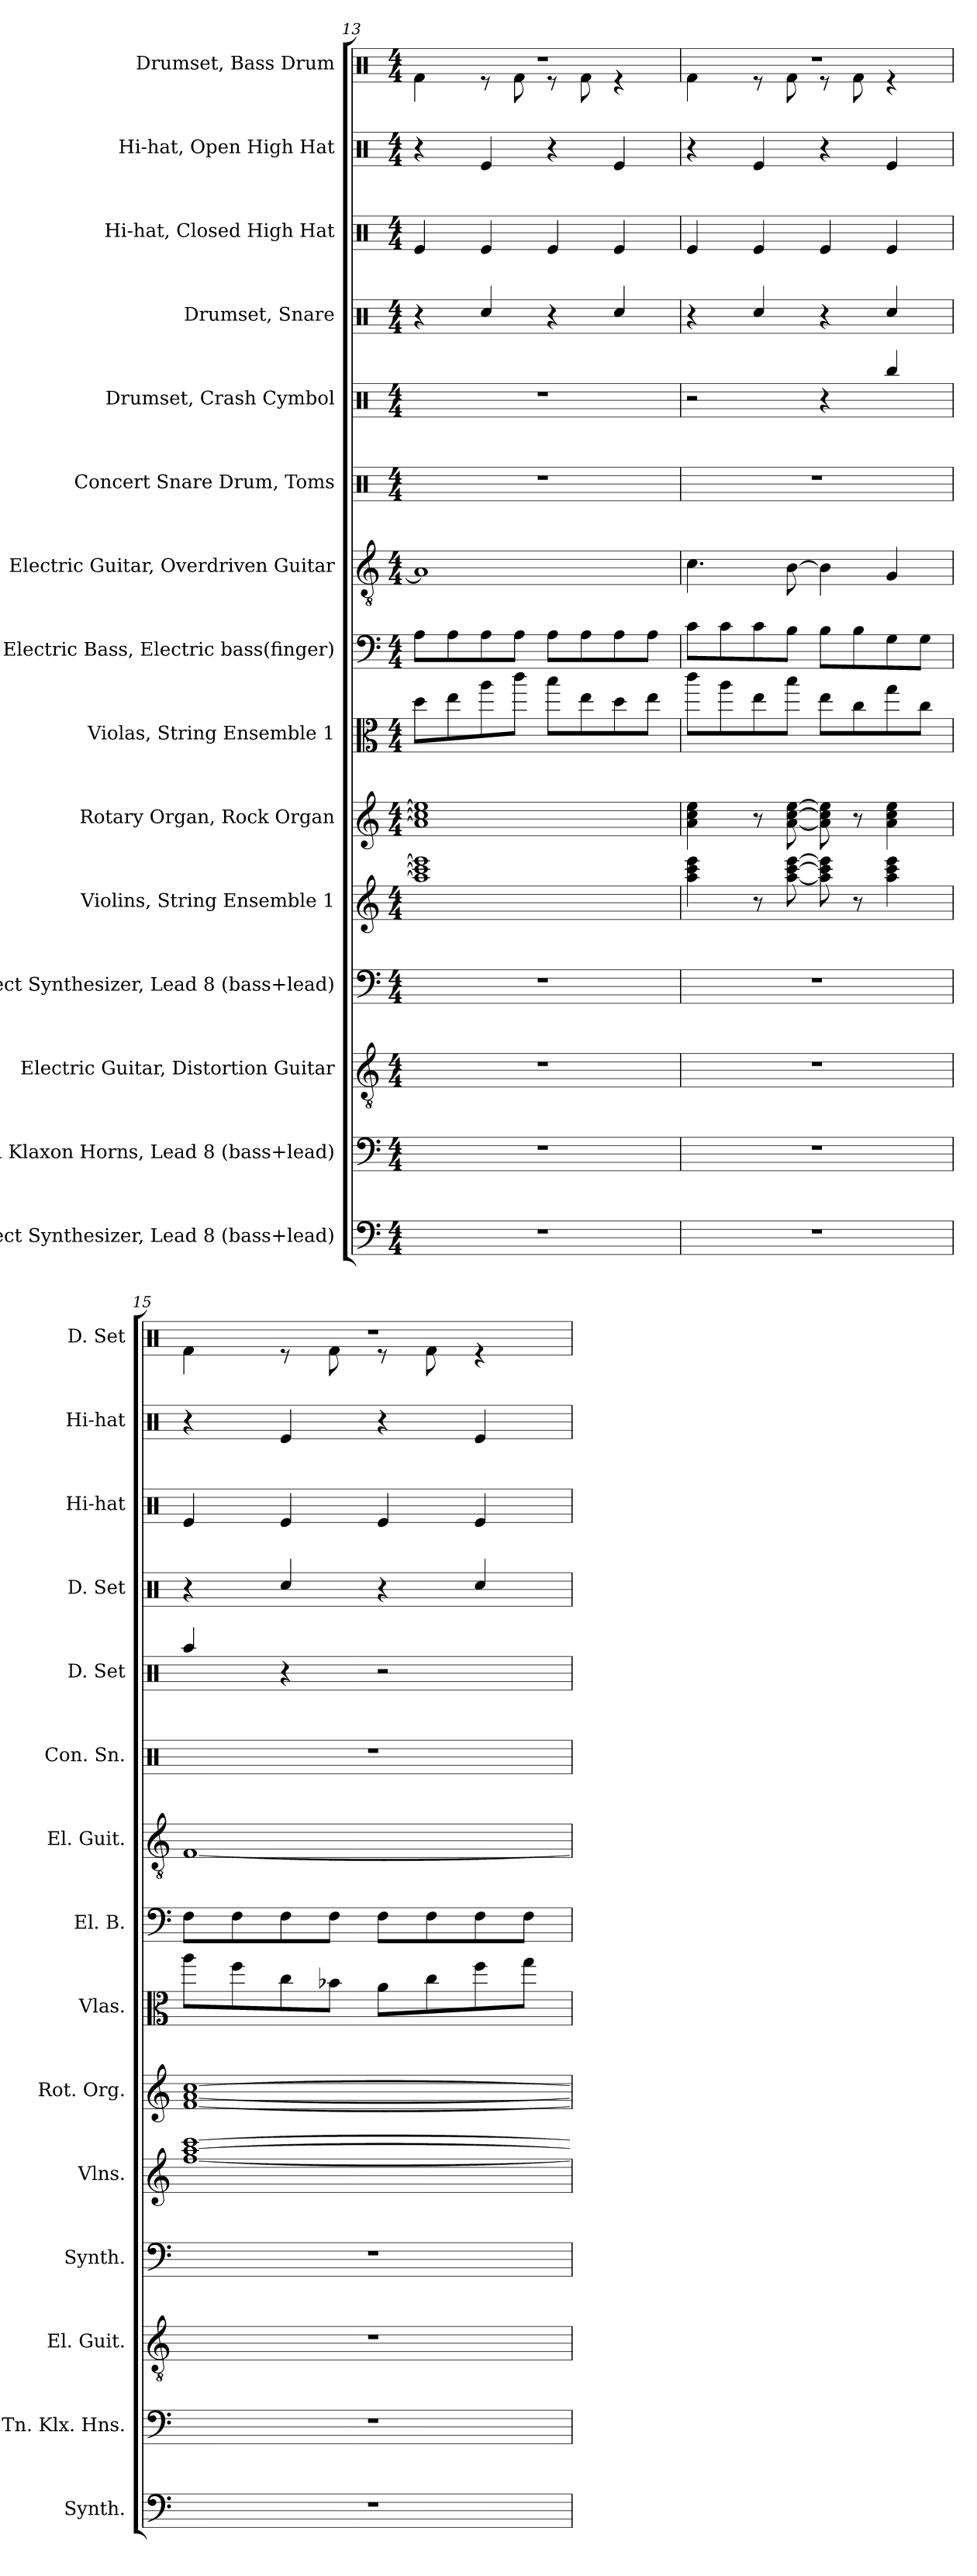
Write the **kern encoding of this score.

**kern	**kern	**kern	**kern	**kern	**kern	**kern	**kern	**kern	**kern	**kern	**kern	**kern	**kern	**kern
*part15	*part14	*part13	*part12	*part11	*part10	*part9	*part8	*part7	*part6	*part5	*part4	*part3	*part2	*part1
*staff15	*staff14	*staff13	*staff12	*staff11	*staff10	*staff9	*staff8	*staff7	*staff6	*staff5	*staff4	*staff3	*staff2	*staff1
*I"Effect Synthesizer, Lead 8 (bass+lead)	*I"Tuned Klaxon Horns, Lead 8 (bass+lead)	*I"Electric Guitar, Distortion Guitar	*I"Effect Synthesizer, Lead 8 (bass+lead)	*I"Violins, String Ensemble 1	*I"Rotary Organ, Rock Organ	*I"Violas, String Ensemble 1	*I"Electric Bass, Electric bass(finger)	*I"Electric Guitar, Overdriven Guitar	*I"Concert Snare Drum, Toms	*I"Drumset, Crash Cymbol	*I"Drumset, Snare	*I"Hi-hat, Closed High Hat	*I"Hi-hat, Open High Hat	*I"Drumset, Bass Drum
*I'Synth.	*I'Tn. Klx. Hns.	*I'El. Guit.	*I'Synth.	*I'Vlns.	*I'Rot. Org.	*I'Vlas.	*I'El. B.	*I'El. Guit.	*I'Con. Sn.	*I'D. Set	*I'D. Set	*I'Hi-hat	*I'Hi-hat	*I'D. Set
*clefF4	*clefF4	*clefGv2	*clefF4	*clefG2	*clefG2	*clefC3	*clefF4	*clefGv2	*clefX	*clefX	*clefX	*clefX	*clefX	*clefX
*	*	*	*	*	*	*	*ITrd7c12	*	*	*	*	*	*	*
*k[]	*k[]	*k[]	*k[]	*k[]	*k[]	*k[]	*k[]	*k[]	*k[]	*k[]	*k[]	*k[]	*k[]	*k[]
*M4/4	*M4/4	*M4/4	*M4/4	*M4/4	*M4/4	*M4/4	*M4/4	*M4/4	*M4/4	*M4/4	*M4/4	*M4/4	*M4/4	*M4/4
=13	=13	=13	=13	=13	=13	=13	=13	=13	=13	=13	=13	=13	=13	=13
*	*	*	*	*	*	*	*	*	*	*	*	*	*	*^
1r	1r	1r	1r	1aa] 1ccc] 1eee]	1a] 1cc] 1ee]	8dd\L	8AA\L	1A]	1r	1r	4r	4Re/	4r	1r	4Rf\
.	.	.	.	.	.	8ee\	8AA\	.	.	.	.	.	.	.	.
.	.	.	.	.	.	8aa\	8AA\	.	.	.	4Rcc/	4Re/	4Re/	.	8r
.	.	.	.	.	.	8ccc\J	8AA\J	.	.	.	.	.	.	.	8Rf\
.	.	.	.	.	.	8bb\L	8AA\L	.	.	.	4r	4Re/	4r	.	8r
.	.	.	.	.	.	8ee\	8AA\	.	.	.	.	.	.	.	8Rf\
.	.	.	.	.	.	8dd\	8AA\	.	.	.	4Rcc/	4Re/	4Re/	.	4r
.	.	.	.	.	.	8ee\J	8AA\J	.	.	.	.	.	.	.	.
=14	=14	=14	=14	=14	=14	=14	=14	=14	=14	=14	=14	=14	=14	=14	=14
1r	1r	1r	1r	4aa\ 4ccc\ 4eee\	4a\ 4cc\ 4ee\	8ccc\L	8C\L	4.c\	1r	2r	4r	4Re/	4r	1r	4Rf\
.	.	.	.	.	.	8aa\	8C\	.	.	.	.	.	.	.	.
.	.	.	.	8r	8r	8ee\	8C\	.	.	.	4Rcc/	4Re/	4Re/	.	8r
.	.	.	.	[8aa\ [8ccc\ [8eee\	[8a\ [8cc\ [8ee\	8bb\J	8BB\J	[8B\	.	.	.	.	.	.	8Rf\
.	.	.	.	8aa\] 8ccc\] 8eee\]	8a\] 8cc\] 8ee\]	8ee\L	8BB\L	4B\]	.	4r	4r	4Re/	4r	.	8r
.	.	.	.	8r	8r	8cc\	8BB\	.	.	.	.	.	.	.	8Rf\
.	.	.	.	4aa\ 4ccc\ 4eee\	4a\ 4cc\ 4ee\	8gg\	8GG\	4G/	.	4Rbb/	4Rcc/	4Re/	4Re/	.	4r
.	.	.	.	.	.	8cc\J	8GG\J	.	.	.	.	.	.	.	.
!!LO:PB:g=z	!!
=15	=15	=15	=15	=15	=15	=15	=15	=15	=15	=15	=15	=15	=15	=15	=15
1r	1r	1r	1r	[1ff [1aa [1ccc	[1f [1a [1cc	8aa\L	8FF\L	[1F	1r	4Raa/	4r	4Re/	4r	1r	4Rf\
.	.	.	.	.	.	8ff\	8FF\	.	.	.	.	.	.	.	.
.	.	.	.	.	.	8cc\	8FF\	.	.	4r	4Rcc/	4Re/	4Re/	.	8r
.	.	.	.	.	.	8b-X\J	8FF\J	.	.	.	.	.	.	.	8Rf\
.	.	.	.	.	.	8a\L	8FF\L	.	.	2r	4r	4Re/	4r	.	8r
.	.	.	.	.	.	8cc\	8FF\	.	.	.	.	.	.	.	8Rf\
.	.	.	.	.	.	8ff\	8FF\	.	.	.	4Rcc/	4Re/	4Re/	.	4r
.	.	.	.	.	.	8gg\J	8FF\J	.	.	.	.	.	.	.	.
*	*	*	*	*	*	*	*	*	*	*	*	*	*	*v	*v
=	=	=	=	=	=	=	=	=	=	=	=	=	=	=
*-	*-	*-	*-	*-	*-	*-	*-	*-	*-	*-	*-	*-	*-	*-
